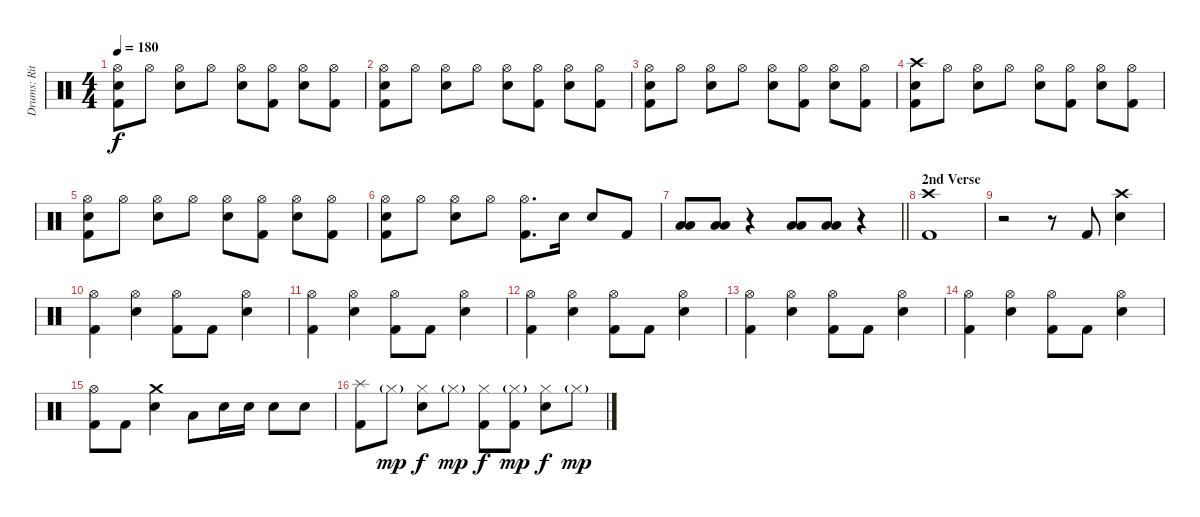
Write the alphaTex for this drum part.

\track ("Drums: Ritsu Tainaka" "Drums: Rit") {instrument percussion}
\staff {score}
\articulation defaults
\ts (4 4)
\tempo 180
\clef neutral
\ks c
("Hi-Hat (open)" "Electric Snare (hit)" "Kick (hit) 2").8{dy f} "Hi-Hat (open)".8 ("Hi-Hat (open)" "Electric Snare (hit)").8 "Hi-Hat (open)".8 ("Hi-Hat (open)" "Electric Snare (hit)").8 ("Hi-Hat (open)" "Kick (hit) 2").8 ("Hi-Hat (open)" "Electric Snare (hit)").8 ("Hi-Hat (open)" "Kick (hit) 2").8 |
("Hi-Hat (open)" "Electric Snare (hit)" "Kick (hit) 2").8 "Hi-Hat (open)".8 ("Hi-Hat (open)" "Electric Snare (hit)").8 "Hi-Hat (open)".8 ("Hi-Hat (open)" "Electric Snare (hit)").8 ("Hi-Hat (open)" "Kick (hit) 2").8 ("Hi-Hat (open)" "Electric Snare (hit)").8 ("Hi-Hat (open)" "Kick (hit) 2").8 |
("Hi-Hat (open)" "Electric Snare (hit)" "Kick (hit) 2").8 "Hi-Hat (open)".8 ("Hi-Hat (open)" "Electric Snare (hit)").8 "Hi-Hat (open)".8 ("Hi-Hat (open)" "Electric Snare (hit)").8 ("Hi-Hat (open)" "Kick (hit) 2").8 ("Hi-Hat (open)" "Electric Snare (hit)").8 ("Hi-Hat (open)" "Kick (hit) 2").8 |
("Crash high (hit)" "Electric Snare (hit)" "Kick (hit) 2").8 "Hi-Hat (open)".8 ("Hi-Hat (open)" "Electric Snare (hit)").8 "Hi-Hat (open)".8 ("Hi-Hat (open)" "Electric Snare (hit)").8 ("Hi-Hat (open)" "Kick (hit) 2").8 ("Hi-Hat (open)" "Electric Snare (hit)").8 ("Hi-Hat (open)" "Kick (hit) 2").8 |
("Hi-Hat (open)" "Electric Snare (hit)" "Kick (hit) 2").8 "Hi-Hat (open)".8 ("Hi-Hat (open)" "Electric Snare (hit)").8 "Hi-Hat (open)".8 ("Hi-Hat (open)" "Electric Snare (hit)").8 ("Hi-Hat (open)" "Kick (hit) 2").8 ("Hi-Hat (open)" "Electric Snare (hit)").8 ("Hi-Hat (open)" "Kick (hit) 2").8 |
("Hi-Hat (open)" "Electric Snare (hit)" "Kick (hit) 2").8 "Hi-Hat (open)".8 ("Hi-Hat (open)" "Electric Snare (hit)").8 "Hi-Hat (open)".8 ("Hi-Hat (open)" "Kick (hit) 2").8{d} "Electric Snare (hit)".16 "Electric Snare (hit)".8 "Kick (hit) 2".8 |
\barLineRight lightlight
("Low Tom (hit)" "Low Floor Tom (hit)").8 ("Low Tom (hit)" "Low Floor Tom (hit)").8 r.4 ("Low Tom (hit)" "Low Floor Tom (hit)").8 ("Low Tom (hit)" "Low Floor Tom (hit)").8 r.4 |
\section ("" "2nd Verse")
("Crash high (hit)" "Kick (hit) 2").1 |
r.2 r.8 "Kick (hit) 2".8 ("Crash high (hit)" "Electric Snare (hit)").4 |
("Hi-Hat (open)" "Kick (hit) 2").4 ("Hi-Hat (open)" "Electric Snare (hit)").4 ("Hi-Hat (open)" "Kick (hit) 2").8 "Kick (hit) 2".8 ("Hi-Hat (open)" "Electric Snare (hit)").4 |
("Hi-Hat (open)" "Kick (hit) 2").4 ("Hi-Hat (open)" "Electric Snare (hit)").4 ("Hi-Hat (open)" "Kick (hit) 2").8 "Kick (hit) 2".8 ("Hi-Hat (open)" "Electric Snare (hit)").4 |
("Hi-Hat (open)" "Kick (hit) 2").4 ("Hi-Hat (open)" "Electric Snare (hit)").4 ("Hi-Hat (open)" "Kick (hit) 2").8 "Kick (hit) 2".8 ("Hi-Hat (open)" "Electric Snare (hit)").4 |
("Hi-Hat (open)" "Kick (hit) 2").4 ("Hi-Hat (open)" "Electric Snare (hit)").4 ("Hi-Hat (open)" "Kick (hit) 2").8 "Kick (hit) 2".8 ("Hi-Hat (open)" "Electric Snare (hit)").4 |
("Hi-Hat (open)" "Kick (hit) 2").4 ("Hi-Hat (open)" "Electric Snare (hit)").4 ("Hi-Hat (open)" "Kick (hit) 2").8 "Kick (hit) 2".8 ("Hi-Hat (open)" "Electric Snare (hit)").4 |
("Hi-Hat (open)" "Kick (hit) 2").8 "Kick (hit) 2".8 ("Crash medium (hit)" "Electric Snare (hit)").4 "Low Tom (hit)".8 "Electric Snare (hit)".16 "Electric Snare (hit)".16 "Electric Snare (hit)".8 "Electric Snare (hit)".8 |
("Splash (hit)" "Kick (hit) 2").8 "Hi-Hat (closed)"{g}.8{dy mp} ("Hi-Hat (closed)" "Electric Snare (hit)").8{dy f} "Hi-Hat (closed)"{g}.8{dy mp} ("Hi-Hat (closed)" "Kick (hit) 2").8{dy f} ("Hi-Hat (closed)"{g} "Kick (hit) 2").8{dy mp} ("Hi-Hat (closed)" "Electric Snare (hit)").8{dy f} "Hi-Hat (closed)"{g}.8{dy mp}
